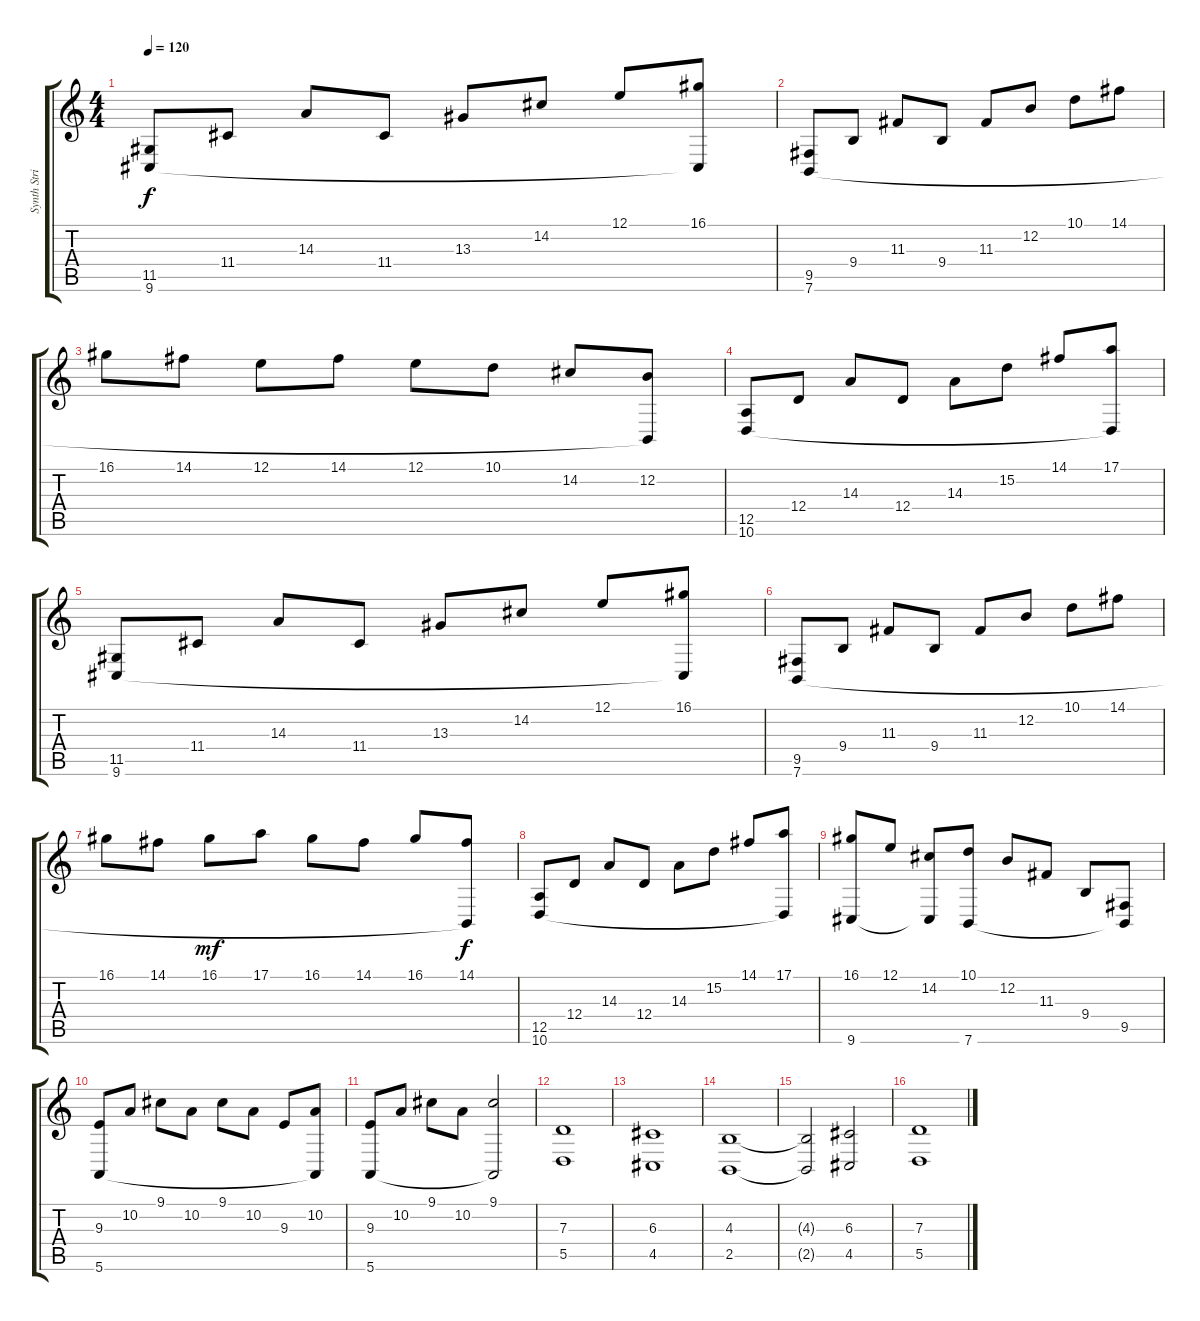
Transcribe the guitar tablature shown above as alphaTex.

\track ("Synth Strings" "Synth Stri") {instrument stringensemble1}
\staff {score tabs}
\tuning (E4 B3 G3 D3 A2 E2) {hide}
\ts (4 4)
\tempo 120
\clef g2
\ks c
(11.5 9.6).8{dy f} 11.4.8 14.3.8 11.4.8 13.3.8 14.2.8 12.1.8 (16.1 9.6{t}).8 |
(9.5 7.6).8 9.4.8 11.3.8 9.4.8 11.3.8 12.2.8 10.1.8 14.1.8 |
16.1.8 14.1.8 12.1.8 14.1.8 12.1.8 10.1.8 14.2.8 (12.2 7.6{t}).8 |
(12.5 10.6).8 12.4.8 14.3.8 12.4.8 14.3.8 15.2.8 14.1.8 (17.1 10.6{t}).8 |
(11.5 9.6).8 11.4.8 14.3.8 11.4.8 13.3.8 14.2.8 12.1.8 (16.1 9.6{t}).8 |
(9.5 7.6).8 9.4.8 11.3.8 9.4.8 11.3.8 12.2.8 10.1.8 14.1.8 |
16.1.8 14.1.8 16.1.8{dy mf} 17.1.8 16.1.8 14.1.8 16.1.8 (14.1 7.6{t}).8{dy f} |
(12.5 10.6).8 12.4.8 14.3.8 12.4.8 14.3.8 15.2.8 14.1.8 (17.1 10.6{t}).8 |
(16.1 9.6).8 12.1.8 (14.2 9.6{t}).8 (10.1 7.6).8 12.2.8 11.3.8 9.4.8 (9.5 7.6{t}).8 |
(9.3 5.6).8 10.2.8 9.1.8 10.2.8 9.1.8 10.2.8 9.3.8 (10.2 5.6{t}).8 |
(9.3 5.6).8 10.2.8 9.1.8 10.2.8 (9.1 5.6{t}).2 |
(7.3 5.5).1 |
(6.3 4.5).1 |
(4.3 2.5).1 |
(4.3{t} 2.5{t}).2 (6.3 4.5).2 |
(7.3 5.5).1
